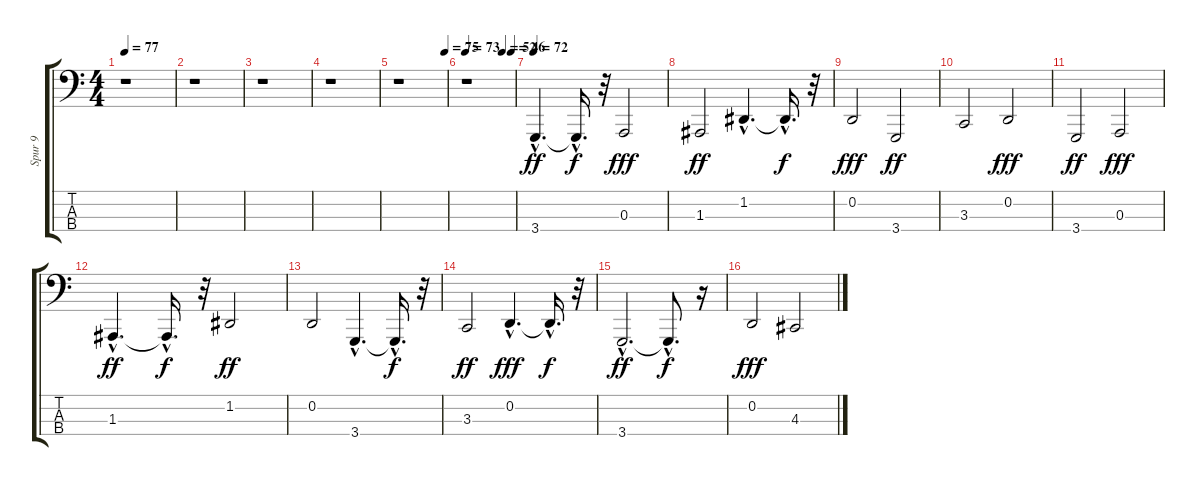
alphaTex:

\track ("Spur 9" "Spur 9") {instrument cello}
\staff {score tabs}
\tuning (G2 D2 A1 E1) {hide}
\ts (4 4)
\tempo 77
\clef f4
\ks c
r.1{dy ff} |
r.1 |
r.1 |
r.1 |
\tempo (75 0.96875)
r.1 |
\tempo 73
\tempo (52 0.75)
\tempo (46 0.9375)
r.1 |
\tempo 72
3.4{hac}.4{d volume 9} 3.4{hac t}.16{d dy f} r.32 0.3.2{dy fff} |
1.3.2{dy ff} 1.2{hac}.4{d} 1.2{hac t}.16{d dy f} r.32 |
0.2.2{dy fff} 3.4.2{dy ff} |
3.3.2 0.2.2{dy fff} |
3.4.2{dy ff} 0.3.2{dy fff} |
1.3{hac}.4{d dy ff} 1.3{hac t}.16{d dy f} r.32 1.2.2{dy ff} |
0.2.2 3.4{hac}.4{d} 3.4{hac t}.16{d dy f} r.32 |
3.3.2{dy ff} 0.2{hac}.4{d dy fff} 0.2{hac t}.16{d dy f} r.32 |
3.4{hac}.2{d dy ff} 3.4{hac t}.8{d dy f} r.16 |
0.2.2{dy fff balance 8} 4.3.2
